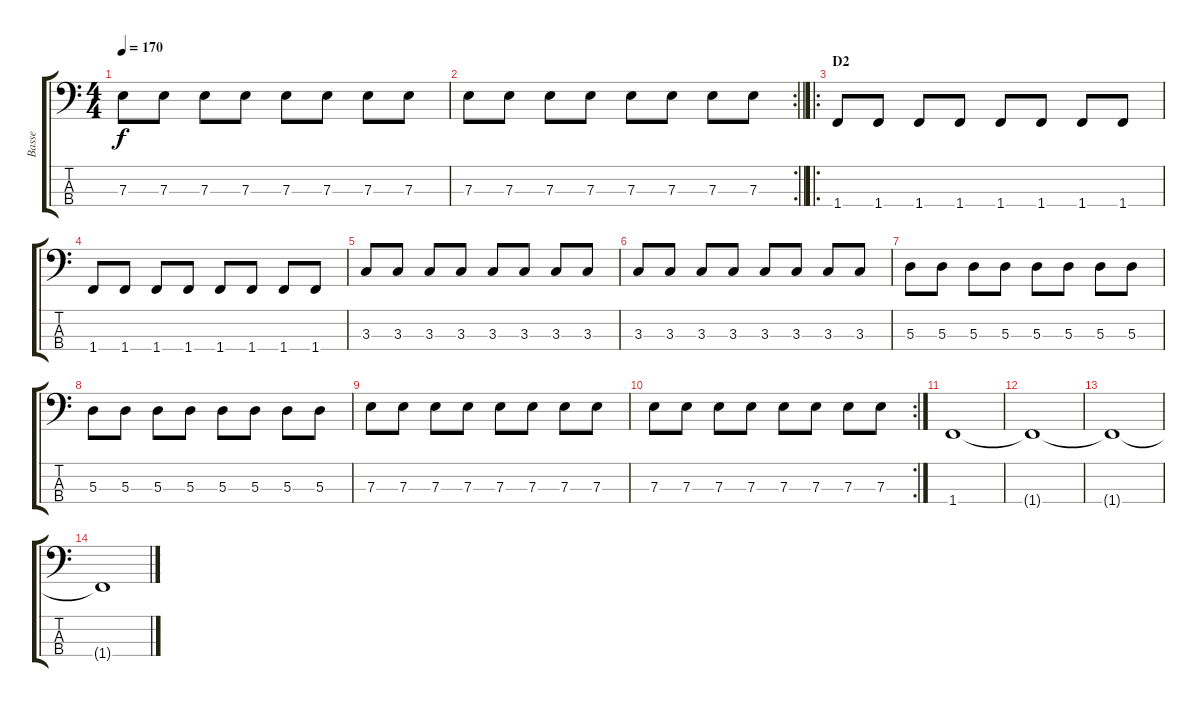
\track ("Basse" "Basse") {instrument electricbassfinger}
\staff {score tabs}
\tuning (G2 D2 A1 E1) {hide}
\ts (4 4)
\tempo 170
\clef f4
\ks c
7.3.8{dy f} 7.3.8 7.3.8 7.3.8 7.3.8 7.3.8 7.3.8 7.3.8 |
\rc 2
\barLineRight lightlight
7.3.8 7.3.8 7.3.8 7.3.8 7.3.8 7.3.8 7.3.8 7.3.8 |
\ro
\section ("" "D2")
1.4.8 1.4.8 1.4.8 1.4.8 1.4.8 1.4.8 1.4.8 1.4.8 |
1.4.8 1.4.8 1.4.8 1.4.8 1.4.8 1.4.8 1.4.8 1.4.8 |
3.3.8 3.3.8 3.3.8 3.3.8 3.3.8 3.3.8 3.3.8 3.3.8 |
3.3.8 3.3.8 3.3.8 3.3.8 3.3.8 3.3.8 3.3.8 3.3.8 |
5.3.8 5.3.8 5.3.8 5.3.8 5.3.8 5.3.8 5.3.8 5.3.8 |
5.3.8 5.3.8 5.3.8 5.3.8 5.3.8 5.3.8 5.3.8 5.3.8 |
7.3.8 7.3.8 7.3.8 7.3.8 7.3.8 7.3.8 7.3.8 7.3.8 |
\rc 2
7.3.8 7.3.8 7.3.8 7.3.8 7.3.8 7.3.8 7.3.8 7.3.8 |
1.4.1 |
1.4{t}.1 |
1.4{t}.1 |
1.4{t}.1
